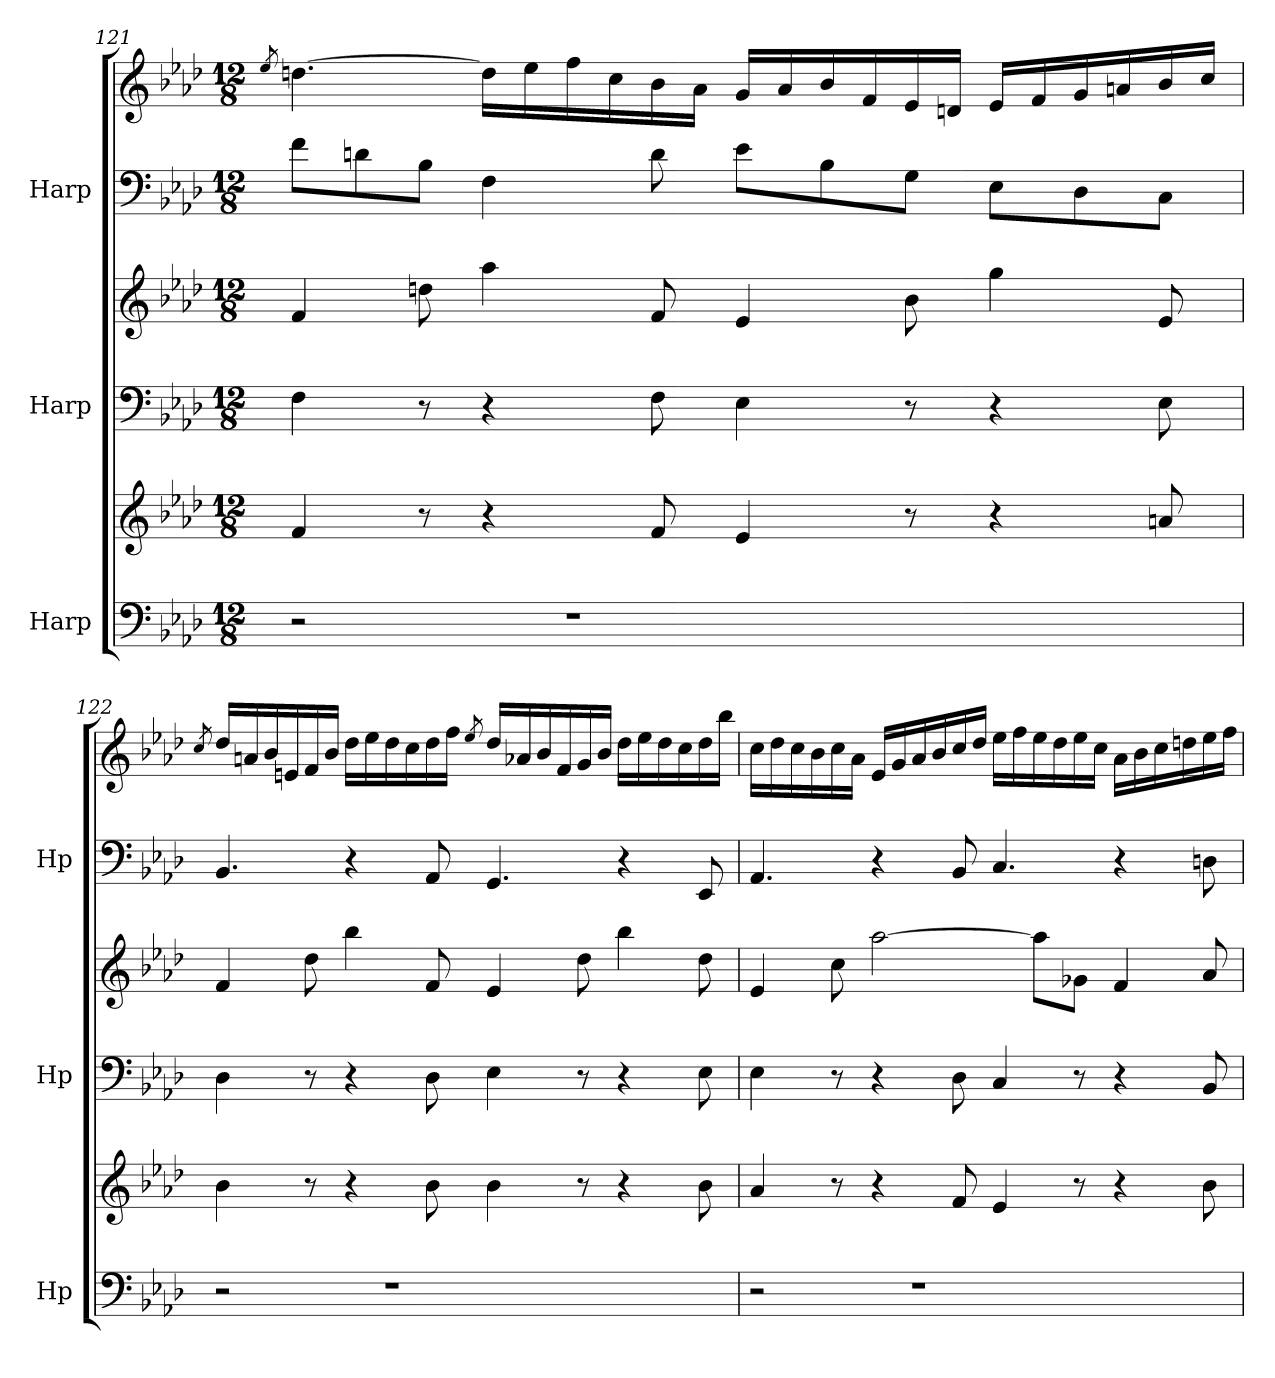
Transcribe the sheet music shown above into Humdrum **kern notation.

**kern	**kern	**kern	**kern	**kern	**kern
*part3	*part3	*part2	*part2	*part1	*part1
*staff6	*staff5	*staff4	*staff3	*staff2	*staff1
*I"Harp	*	*I"Harp	*	*I"Harp	*
*I'Hp	*	*I'Hp	*	*I'Hp	*
!!LO:LB:g=z
*clefF4	*clefG2	*clefF4	*clefG2	*clefF4	*clefG2
*k[b-e-a-d-]	*k[b-e-a-d-]	*k[b-e-a-d-]	*k[b-e-a-d-]	*k[b-e-a-d-]	*k[b-e-a-d-]
*M12/8	*M12/8	*M12/8	*M12/8	*M12/8	*M12/8
=121	=121	=121	=121	=121	=121
.	.	.	.	.	8qee-/
2r	4f/	4F\	4f/	8f\L	[4.ddn\
.	.	.	.	8dn\	.
.	8r	8r	8ddn\	8B-\J	.
.	4r	4r	4aa-\	4F\	16dd\LL]
.	.	.	.	.	16ee-\
1r	.	.	.	.	16ff\
.	.	.	.	.	16cc\
.	8f/	8F\	8f/	8d\	16b-\
.	.	.	.	.	16a-\JJ
.	4e-/	4E-\	4e-/	8e-\L	16g/LL
.	.	.	.	.	16a-/
.	.	.	.	8B-\	16b-/
.	.	.	.	.	16f/
.	8r	8r	8b-\	8G\J	16e-/
.	.	.	.	.	16dn/JJ
.	4r	4r	4gg\	8E-\L	16e-/LL
.	.	.	.	.	16f/
.	.	.	.	8D-\	16g/
.	.	.	.	.	16an/
.	8an/	8E-\	8e-/	8C\J	16b-/
.	.	.	.	.	16cc/JJ
!!LO:PB:g=z
=122	=122	=122	=122	=122	=122
.	.	.	.	.	8qcc/
2r	4b-\	4D-\	4f/	4.BB-/	16dd-/LL
.	.	.	.	.	16an/
.	.	.	.	.	16b-/
.	.	.	.	.	16en/
.	8r	8r	8dd-\	.	16f/
.	.	.	.	.	16b-/JJ
.	4r	4r	4bb-\	4r	16dd-\LL
.	.	.	.	.	16ee-\
1r	.	.	.	.	16dd-\
.	.	.	.	.	16cc\
.	8b-\	8D-\	8f/	8AA-/	16dd-\
.	.	.	.	.	16ff\JJ
.	.	.	.	.	8qee-/
.	4b-\	4E-\	4e-/	4.GG/	16dd-/LL
.	.	.	.	.	16a-X/
.	.	.	.	.	16b-/
.	.	.	.	.	16f/
.	8r	8r	8dd-\	.	16g/
.	.	.	.	.	16b-/JJ
.	4r	4r	4bb-\	4r	16dd-\LL
.	.	.	.	.	16ee-\
.	.	.	.	.	16dd-\
.	.	.	.	.	16cc\
.	8b-\	8E-\	8dd-\	8EE-/	16dd-\
.	.	.	.	.	16bb-\JJ
!!LO:LB:g=z
=123	=123	=123	=123	=123	=123
2r	4a-/	4E-\	4e-/	4.AA-/	16cc\LL
.	.	.	.	.	16dd-\
.	.	.	.	.	16cc\
.	.	.	.	.	16b-\
.	8r	8r	8cc\	.	16cc\
.	.	.	.	.	16a-\JJ
.	4r	4r	[2aa-\	4r	16e-/LL
.	.	.	.	.	16g/
1r	.	.	.	.	16a-/
.	.	.	.	.	16b-/
.	8f/	8D-\	.	8BB-/	16cc/
.	.	.	.	.	16dd-/JJ
.	4e-/	4C/	.	4.C/	16ee-\LL
.	.	.	.	.	16ff\
.	.	.	8aa-\L]	.	16ee-\
.	.	.	.	.	16dd-\
.	8r	8r	8g-X\J	.	16ee-\
.	.	.	.	.	16cc\JJ
.	4r	4r	4f/	4r	16a-\LL
.	.	.	.	.	16b-\
.	.	.	.	.	16cc\
.	.	.	.	.	16ddn\
.	8b-\	8BB-/	8a-/	8Dn\	16ee-\
.	.	.	.	.	16ff\JJ
=	=	=	=	=	=
*-	*-	*-	*-	*-	*-
